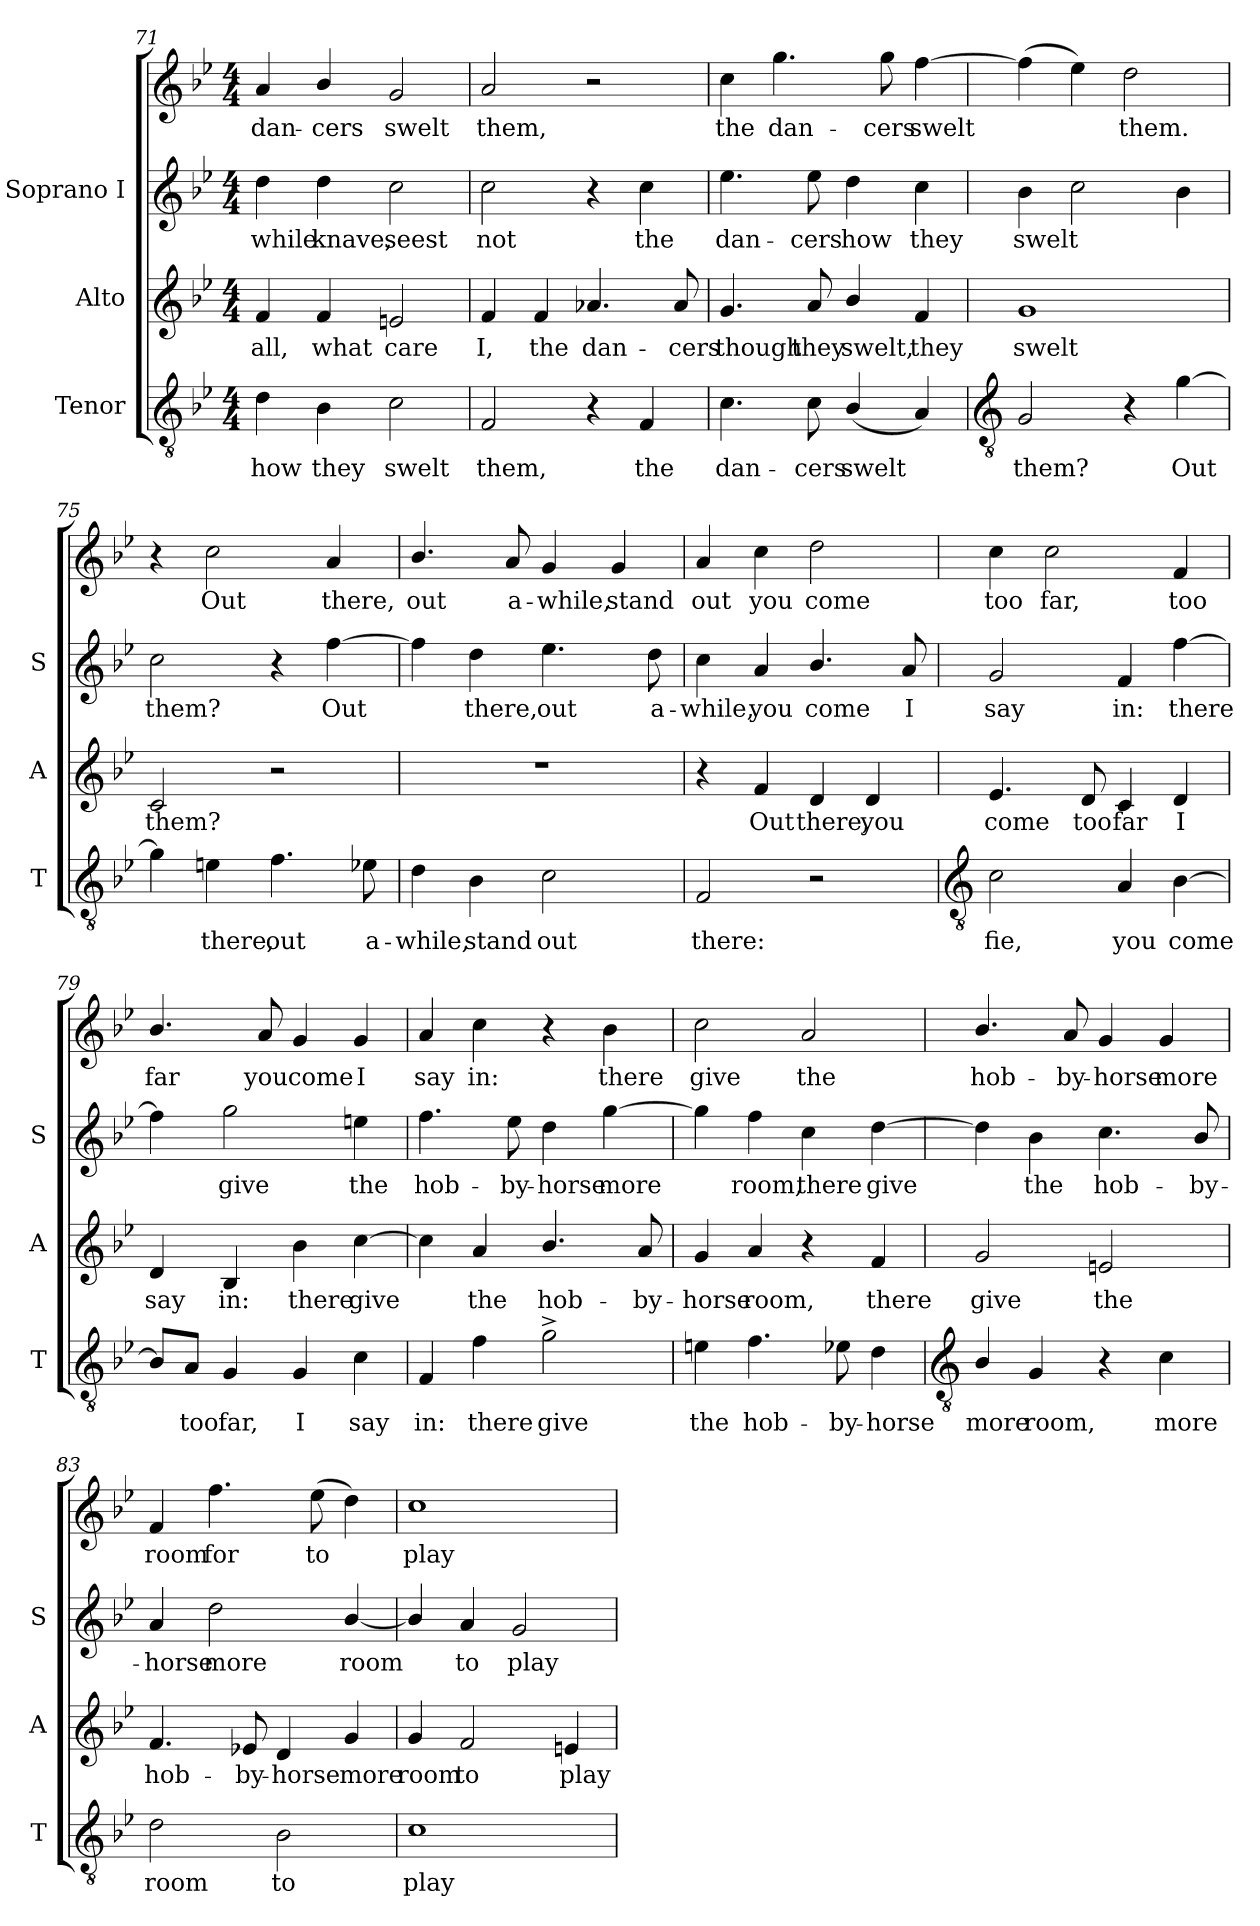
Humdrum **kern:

**kern	**text	**kern	**text	**kern	**text	**kern	**text
*part3	*part3	*part2	*part2	*part1	*part1	*part1	*part1
*staff4	*staff4	*staff3	*staff3	*staff2	*staff2	*staff1	*staff1
*I"Tenor	*	*I"Alto	*	*I"Soprano I	*	*	*
*I'T	*	*I'A	*	*I'S	*	*	*
*clefGv2	*	*clefG2	*	*clefG2	*	*clefG2	*
*k[b-e-]	*	*k[b-e-]	*	*k[b-e-]	*	*k[b-e-]	*
*B-:	*	*B-:	*	*B-:	*	*B-:	*
*M4/4	*	*M4/4	*	*M4/4	*	*M4/4	*
=71	=71	=71	=71	=71	=71	=71	=71
!	!LO:LY:b	!	!LO:LY:b	!	!LO:LY:b	!	!LO:LY:b
4d	how	4f	all,	4dd	while	4a	-dan-
!	!LO:LY:b	!	!LO:LY:b	!	!LO:LY:b	!	!LO:LY:b
4B-	they	4f	what	4dd	knave,	4b-/	-cers
!	!LO:LY:b	!	!LO:LY:b	!	!LO:LY:b	!	!LO:LY:b
2c	swelt	2en	care	2cc	seest	2g	swelt
=72	=72	=72	=72	=72	=72	=72	=72
!	!LO:LY:b	!	!LO:LY:b	!	!LO:LY:b	!	!LO:LY:b
2F	them,	4f	I,	2cc	not	2a	them,
!	!	!	!LO:LY:b	!	!	!	!
.	.	4f	the	.	.	.	.
!	!	!	!LO:LY:b	!	!	!	!
4r	.	4.a-X	dan-	4r	.	2r	.
!	!LO:LY:b	!	!	!	!LO:LY:b	!	!
4F	the	.	.	4cc	the	.	.
!	!	!	!LO:LY:b	!	!	!	!
.	.	8a-	-cers	.	.	.	.
=73	=73	=73	=73	=73	=73	=73	=73
!	!LO:LY:b	!	!LO:LY:b	!	!LO:LY:b	!	!LO:LY:b
4.c	dan-	4.g	though	4.ee-	dan-	4cc	the
!	!	!	!	!	!	!	!LO:LY:b
.	.	.	.	.	.	4.gg	dan-
!	!LO:LY:b	!	!LO:LY:b	!	!LO:LY:b	!	!
8c	-cers	8a	they	8ee-	-cers	.	.
!	!LO:LY:b	!	!LO:LY:b	!	!LO:LY:b	!	!
(<4B-/	swelt	4b-/	swelt,	4dd	how	.	.
!	!	!	!	!	!	!	!LO:LY:b
.	.	.	.	.	.	8gg	-cers
!	!	!	!LO:LY:b	!	!LO:LY:b	!	!LO:LY:b
4A)	.	4f	they	4cc	they	[4ff	swelt
!!LO:LB:g=z
=74	=74	=74	=74	=74	=74	=74	=74
*clefGv2	*	*	*	*	*	*	*
!	!LO:LY:b	!	!LO:LY:b	!	!LO:LY:b	!	!
2G	them?	1g	swelt	4b-	swelt	(>4ff]	.
.	.	.	.	2cc	.	4ee-)	.
!	!	!	!	!	!	!	!LO:LY:b
4r	.	.	.	.	.	2dd	them.
!	!LO:LY:b	!	!	!	!	!	!
[4g	Out	.	.	4b-	.	.	.
=75	=75	=75	=75	=75	=75	=75	=75
!	!	!	!LO:LY:b	!	!LO:LY:b	!	!
4g]	.	2c	them?	2cc	them?	4r	.
!	!LO:LY:b	!	!	!	!	!	!LO:LY:b
4en	there,	.	.	.	.	2cc	Out
!	!LO:LY:b	!	!	!	!	!	!
4.f	out	2r	.	4r	.	.	.
!	!	!	!	!	!LO:LY:b	!	!LO:LY:b
.	.	.	.	[4ff	Out	4a	there,
!	!LO:LY:b	!	!	!	!	!	!
8e-X	a-	.	.	.	.	.	.
=76	=76	=76	=76	=76	=76	=76	=76
!	!LO:LY:b	!	!	!	!	!	!LO:LY:b
4d	-while,	1r	.	4ff]	.	4.b-/	out
!	!LO:LY:b	!	!	!	!LO:LY:b	!	!
4B-	stand	.	.	4dd	there,	.	.
!	!	!	!	!	!	!	!LO:LY:b
.	.	.	.	.	.	8a	a-
!	!LO:LY:b	!	!	!	!LO:LY:b	!	!LO:LY:b
2c	out	.	.	4.ee-	out	4g	-while,
!	!	!	!	!	!	!	!LO:LY:b
.	.	.	.	.	.	4g	stand
!	!	!	!	!	!LO:LY:b	!	!
.	.	.	.	8dd	a-	.	.
=77	=77	=77	=77	=77	=77	=77	=77
!	!LO:LY:b	!	!	!	!LO:LY:b	!	!LO:LY:b
2F	there:	4r	.	4cc	while,	4a	-out
!	!	!	!LO:LY:b	!	!LO:LY:b	!	!LO:LY:b
.	.	4f	Out	4a	you	4cc	you
!	!	!	!LO:LY:b	!	!LO:LY:b	!	!LO:LY:b
2r	.	4d	there,	4.b-/	come	2dd	come
!	!	!	!LO:LY:b	!	!	!	!
.	.	4d	you	.	.	.	.
!	!	!	!	!	!LO:LY:b	!	!
.	.	.	.	8a	I	.	.
!!LO:LB:g=z
=78	=78	=78	=78	=78	=78	=78	=78
*clefGv2	*	*	*	*	*	*	*
!	!LO:LY:b	!	!LO:LY:b	!	!LO:LY:b	!	!LO:LY:b
2c	fie,	4.e-	come	2g	say	4cc	too
!	!	!	!	!	!	!	!LO:LY:b
.	.	.	.	.	.	2cc	far,
!	!	!	!LO:LY:b	!	!	!	!
.	.	8d	too	.	.	.	.
!	!LO:LY:b	!	!LO:LY:b	!	!LO:LY:b	!	!
4A	you	4c	far	4f	in:	.	.
!	!LO:LY:b	!	!LO:LY:b	!	!LO:LY:b	!	!LO:LY:b
[4B-	come	4d	I	[4ff	there	4f	too
=79	=79	=79	=79	=79	=79	=79	=79
!	!	!	!LO:LY:b	!	!	!	!LO:LY:b
8B-/L]	.	4d	say	4ff]	.	4.b-/	far
!	!LO:LY:b	!	!	!	!	!	!
8A/J	too	.	.	.	.	.	.
!	!LO:LY:b	!	!LO:LY:b	!	!LO:LY:b	!	!
4G	far,	4B-	in:	2gg	give	.	.
!	!	!	!	!	!	!	!LO:LY:b
.	.	.	.	.	.	8a	you
!	!LO:LY:b	!	!LO:LY:b	!	!	!	!LO:LY:b
4G	I	4b-	there	.	.	4g	come
!	!LO:LY:b	!	!LO:LY:b	!	!LO:LY:b	!	!LO:LY:b
4c	say	[4cc	give	4een	the	4g	I
=80	=80	=80	=80	=80	=80	=80	=80
!	!LO:LY:b	!	!	!	!LO:LY:b	!	!LO:LY:b
4F	in:	4cc]	.	4.ff	hob-	4a	say
!	!LO:LY:b	!	!LO:LY:b	!	!	!	!LO:LY:b
4f	there	4a	the	.	.	4cc	in:
!	!	!	!	!	!LO:LY:b	!	!
.	.	.	.	8ee-	-by-	.	.
!	!LO:LY:b	!	!LO:LY:b	!	!LO:LY:b	!	!
2g^	give	4.b-/	hob-	4dd	-horse	4r	.
!	!	!	!	!	!LO:LY:b	!	!LO:LY:b
.	.	.	.	[4gg	more	4b-	there
!	!	!	!LO:LY:b	!	!	!	!
.	.	8a	-by-	.	.	.	.
=81	=81	=81	=81	=81	=81	=81	=81
!	!LO:LY:b	!	!LO:LY:b	!	!	!	!LO:LY:b
4en	the	4g	-horse	4gg]	.	2cc	give
!	!LO:LY:b	!	!LO:LY:b	!	!LO:LY:b	!	!
4.f	hob-	4a	room,	4ff	room,	.	.
!	!	!	!	!	!LO:LY:b	!	!LO:LY:b
.	.	4r	.	4cc	there	2a	the
!	!LO:LY:b	!	!	!	!	!	!
8e-X	-by-	.	.	.	.	.	.
!	!LO:LY:b	!	!LO:LY:b	!	!LO:LY:b	!	!
4d	-horse	4f	there	[4dd	give	.	.
!!LO:LB:g=z
=82	=82	=82	=82	=82	=82	=82	=82
*clefGv2	*	*	*	*	*	*	*
!	!LO:LY:b	!	!LO:LY:b	!	!	!	!LO:LY:b
4B-/	more	2g	give	4dd]	.	4.b-/	hob-
!	!LO:LY:b	!	!	!	!LO:LY:b	!	!
4G	room,	.	.	4b-	the	.	.
!	!	!	!	!	!	!	!LO:LY:b
.	.	.	.	.	.	8a	-by-
!	!	!	!LO:LY:b	!	!LO:LY:b	!	!LO:LY:b
4r	.	2en	the	4.cc	hob-	4g	-horse
!	!LO:LY:b	!	!	!	!	!	!LO:LY:b
4c	more	.	.	.	.	4g	more
!	!	!	!	!	!LO:LY:b	!	!
.	.	.	.	8b-/	-by-	.	.
=83	=83	=83	=83	=83	=83	=83	=83
!	!LO:LY:b	!	!LO:LY:b	!	!LO:LY:b	!	!LO:LY:b
2d	room	4.f	hob-	4a	horse	4f	-room
!	!	!	!	!	!LO:LY:b	!	!LO:LY:b
.	.	.	.	2dd	more	4.ff	for
!	!	!	!LO:LY:b	!	!	!	!
.	.	8e-X	-by-	.	.	.	.
!	!LO:LY:b	!	!LO:LY:b	!	!	!	!
2B-	to	4d	-horse	.	.	.	.
!	!	!	!	!	!	!	!LO:LY:b
.	.	.	.	.	.	(>8ee-L	to
!	!	!	!LO:LY:b	!	!LO:LY:b	!	!
.	.	4g	more	[4b-/	room	4dd)	.
=84	=84	=84	=84	=84	=84	=84	=84
!	!LO:LY:b	!	!LO:LY:b	!	!	!	!LO:LY:b
1c	play	4g	room	4b-/]	.	1cc	play
!	!	!	!LO:LY:b	!	!LO:LY:b	!	!
.	.	2f	to	4a	to	.	.
!	!	!	!	!	!LO:LY:b	!	!
.	.	.	.	2g	play	.	.
!	!	!	!LO:LY:b	!	!	!	!
.	.	4en	play	.	.	.	.
=	=	=	=	=	=	=	=
*-	*-	*-	*-	*-	*-	*-	*-
